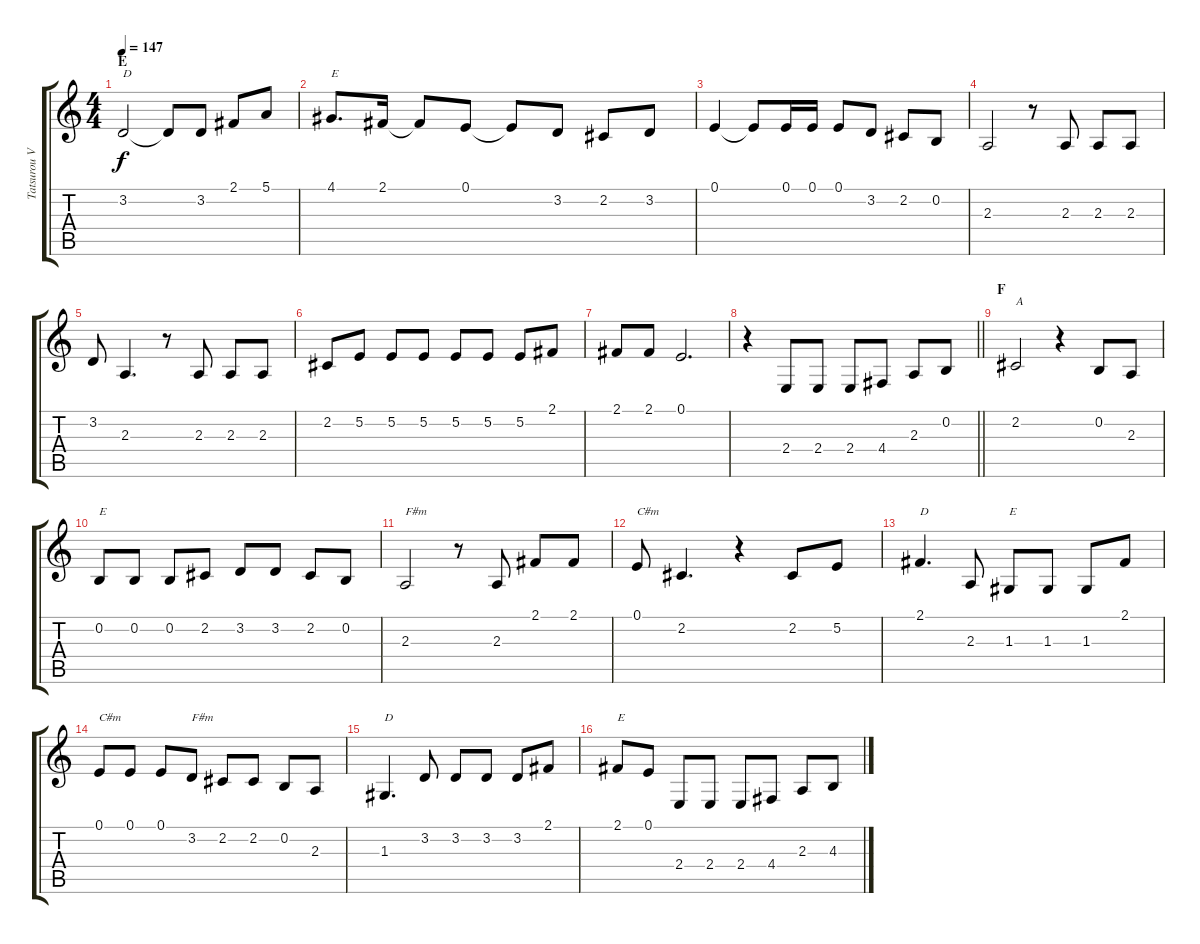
\track ("Tatsurou Vocals" "Tatsurou V") {instrument tenorsax}
\staff {score tabs}
\tuning (E4 B3 G3 D3 A2 E2) {hide}
\ts (4 4)
\section ("" "E")
\tempo 147
\clef g2
\ks c
3.2.2{txt "D" dy f} 3.2{t}.8 3.2.8 2.1.8 5.1.8 |
4.1.8{d txt "E"} 2.1.16 2.1{t}.8 0.1.8 0.1{t}.8 3.2.8 2.2.8 3.2.8 |
0.1.4 0.1{t}.8 0.1.16 0.1.16 0.1.8 3.2.8 2.2.8 0.2.8 |
2.3.2 r.8 2.3.8 2.3.8 2.3.8 |
3.2.8 2.3.4{d} r.8 2.3.8 2.3.8 2.3.8 |
2.2.8 5.2.8 5.2.8 5.2.8 5.2.8 5.2.8 5.2.8 2.1.8 |
2.1.8 2.1.8 0.1.2{d} |
\barLineRight lightlight
r.4 2.4.8 2.4.8 2.4.8 4.4.8 2.3.8 0.2.8 |
\section ("" "F")
2.2.2{txt "A"} r.4 0.2.8 2.3.8 |
0.2.8{txt "E"} 0.2.8 0.2.8 2.2.8 3.2.8 3.2.8 2.2.8 0.2.8 |
2.3.2{txt "F#m"} r.8 2.3.8 2.1.8 2.1.8 |
0.1.8{txt "C#m"} 2.2.4{d} r.4 2.2.8 5.2.8 |
2.1.4{d txt "D"} 2.3.8 1.3.8{txt "E"} 1.3.8 1.3.8 2.1.8 |
0.1.8{txt "C#m"} 0.1.8 0.1.8 3.2.8{txt "F#m"} 2.2.8 2.2.8 0.2.8 2.3.8 |
1.3.4{d txt "D"} 3.2.8 3.2.8 3.2.8 3.2.8 2.1.8 |
2.1.8{txt "E"} 0.1.8 2.4.8 2.4.8 2.4.8 4.4.8 2.3.8 4.3.8
